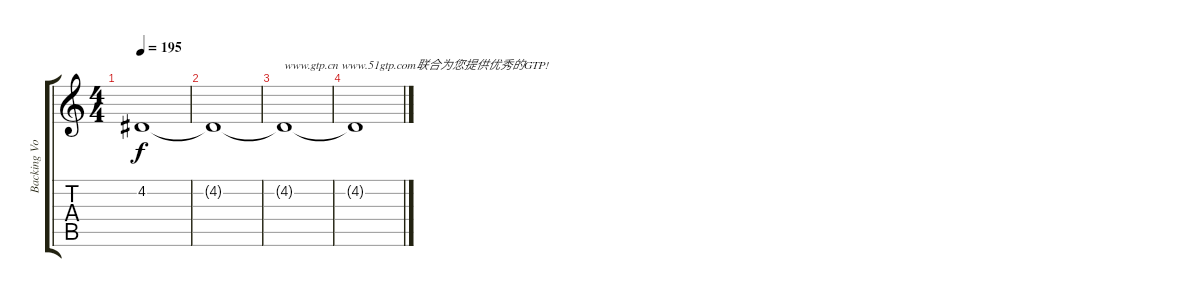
\track ("Backing Vocals" "Backing Vo") {instrument clarinet}
\staff {score tabs}
\tuning (E4 B3 G3 D3 A2 E2) {hide}
\ts (4 4)
\tempo 195
\clef g2
\ks c
4.2{t}.1{dy f} |
4.2{t}.1 |
4.2{t}.1{txt "www.gtp.cn www.51gtp.com联合为您提供优秀的GTP!"} |
4.2{t}.1
